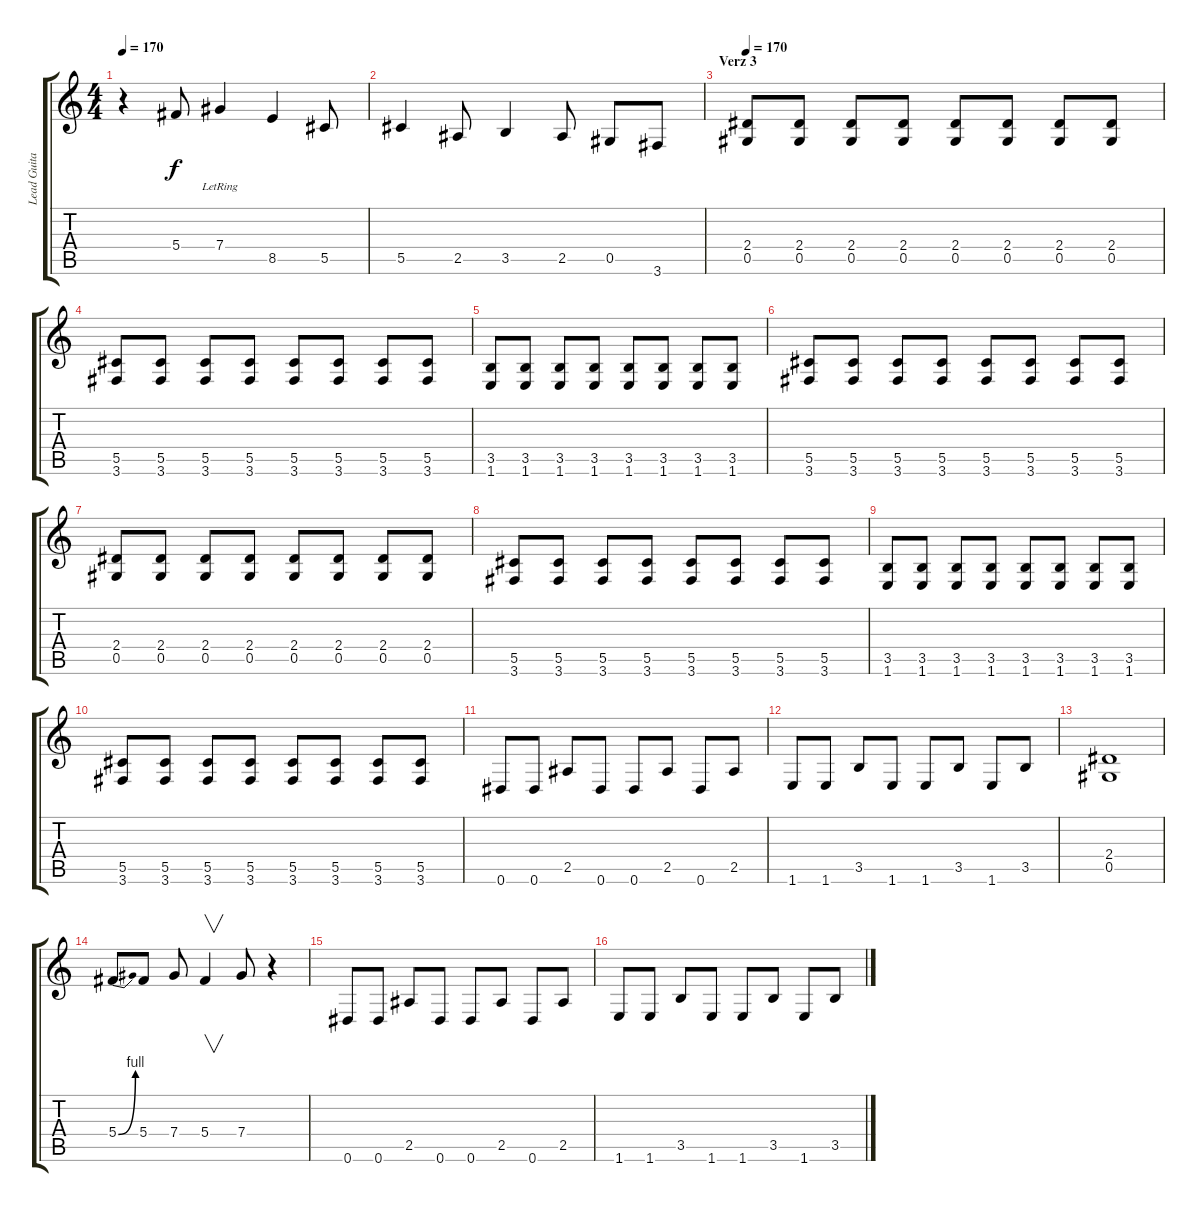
\track ("Lead Guitar - Joni" "Lead Guita") {instrument overdrivenguitar}
\staff {score tabs}
\tuning (Eb4 Bb3 Gb3 Db3 Ab2 Eb2) {hide}
\ts (4 4)
\tempo 170
\clef g2
\ks c
r.4{dy mp} 5.4.8{dy f} 7.4{lr}.4 8.5.4 5.5.8 |
5.5.4 2.5.8 3.5.4 2.5.8 0.5.8 3.6.8 |
\section ("" "Verz 3")
\tempo 170
(2.4 0.5).8 (2.4 0.5).8 (2.4 0.5).8 (2.4 0.5).8 (2.4 0.5).8 (2.4 0.5).8 (2.4 0.5).8 (2.4 0.5).8 |
(5.5 3.6).8 (5.5 3.6).8 (5.5 3.6).8 (5.5 3.6).8 (5.5 3.6).8 (5.5 3.6).8 (5.5 3.6).8 (5.5 3.6).8 |
(3.5 1.6).8 (3.5 1.6).8 (3.5 1.6).8 (3.5 1.6).8 (3.5 1.6).8 (3.5 1.6).8 (3.5 1.6).8 (3.5 1.6).8 |
(5.5 3.6).8 (5.5 3.6).8 (5.5 3.6).8 (5.5 3.6).8 (5.5 3.6).8 (5.5 3.6).8 (5.5 3.6).8 (5.5 3.6).8 |
(2.4 0.5).8 (2.4 0.5).8 (2.4 0.5).8 (2.4 0.5).8 (2.4 0.5).8 (2.4 0.5).8 (2.4 0.5).8 (2.4 0.5).8 |
(5.5 3.6).8 (5.5 3.6).8 (5.5 3.6).8 (5.5 3.6).8 (5.5 3.6).8 (5.5 3.6).8 (5.5 3.6).8 (5.5 3.6).8 |
(3.5 1.6).8 (3.5 1.6).8 (3.5 1.6).8 (3.5 1.6).8 (3.5 1.6).8 (3.5 1.6).8 (3.5 1.6).8 (3.5 1.6).8 |
(5.5 3.6).8 (5.5 3.6).8 (5.5 3.6).8 (5.5 3.6).8 (5.5 3.6).8 (5.5 3.6).8 (5.5 3.6).8 (5.5 3.6).8 |
0.6.8 0.6.8 2.5.8 0.6.8 0.6.8 2.5.8 0.6.8 2.5.8 |
1.6.8 1.6.8 3.5.8 1.6.8 1.6.8 3.5.8 1.6.8 3.5.8 |
(2.4 0.5).1 |
5.4{be (bend 0 0 60 4)}.8 5.4.8 7.4.8 5.4.4{v} 7.4.8 r.4 |
0.6.8 0.6.8 2.5.8 0.6.8 0.6.8 2.5.8 0.6.8 2.5.8 |
1.6.8 1.6.8 3.5.8 1.6.8 1.6.8 3.5.8 1.6.8 3.5.8
